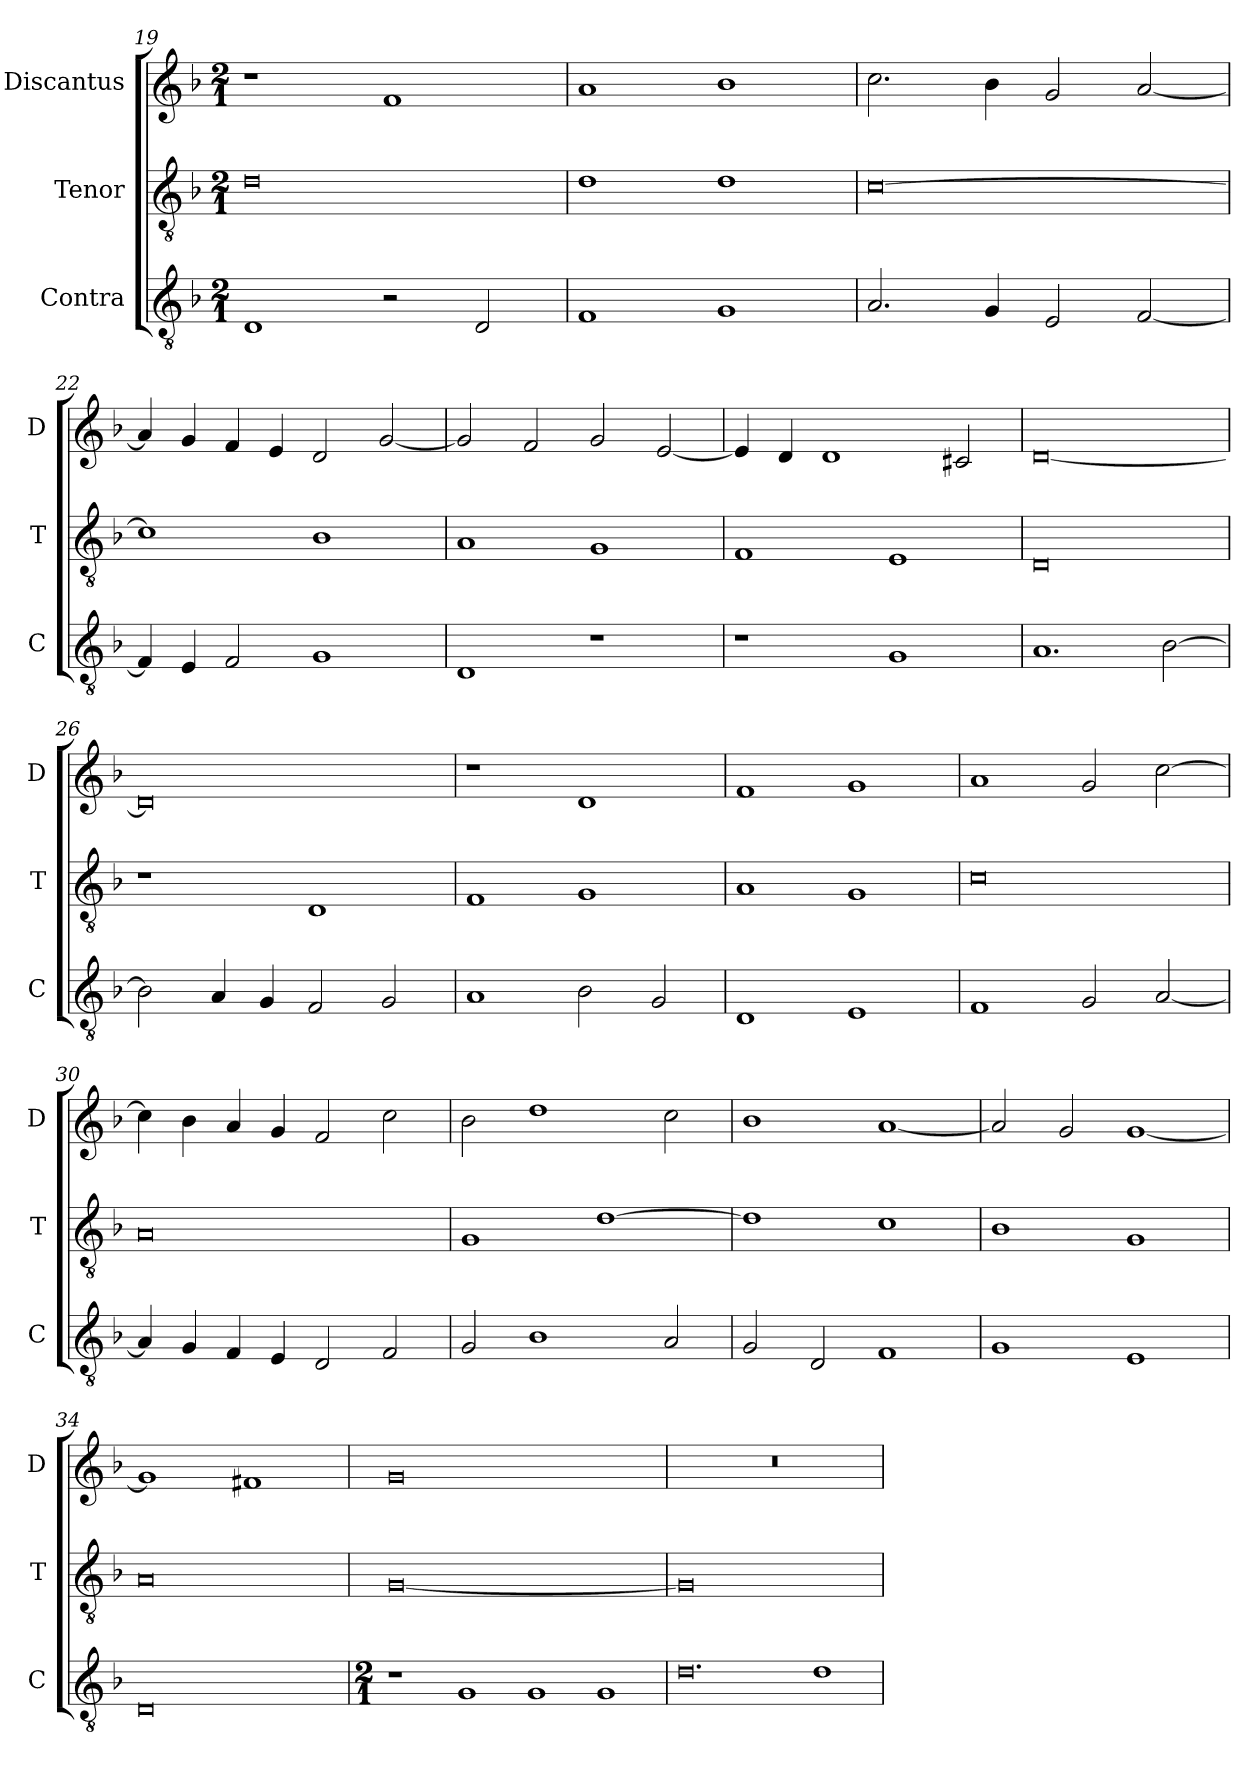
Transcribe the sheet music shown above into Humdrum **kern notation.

**kern	**kern	**kern
*part3	*part2	*part1
*staff3	*staff2	*staff1
*I"Contra	*I"Tenor	*I"Discantus
*I'C	*I'T	*I'D
*clefGv2	*clefGv2	*clefG2
*k[b-]	*k[b-]	*k[b-]
*M2/1	*M2/1	*M2/1
=19	=19	=19
1D	0d	1r
2r	.	1f
2D/	.	.
=20	=20	=20
1F	1d	1a
1G	1d	1b-
=21	=21	=21
2.A/	[0c	2.cc\
4G/	.	4b-\
2E/	.	2g/
[2F/	.	[2a/
=22	=22	=22
4F/]	1c]	4a/]
4E/	.	4g/
2F/	.	4f/
.	.	4e/
1G	1B-	2d/
.	.	[2g/
=23	=23	=23
1D	1A	2g/]
.	.	2f/
1r	1G	2g/
.	.	[2e/
=24	=24	=24
1r	1F	4e/]
.	.	4d/
.	.	1d
1G	1E	.
.	.	2c#X/
=25	=25	=25
1.A	0D	[0d
[2B-\	.	.
=26	=26	=26
2B-\]	1r	0d]
4A/	.	.
4G/	.	.
2F/	1D	.
2G/	.	.
=27	=27	=27
1A	1F	1r
2B-\	1G	1d
2G/	.	.
=28	=28	=28
1D	1A	1f
1E	1G	1g
=29	=29	=29
1F	0c	1a
2G/	.	2g/
[2A/	.	[2cc\
=30	=30	=30
4A/]	0A	4cc\]
4G/	.	4b-\
4F/	.	4a/
4E/	.	4g/
2D/	.	2f/
2F/	.	2cc\
=31	=31	=31
2G/	1G	2b-\
1B-	.	1dd
.	[1d	.
2A/	.	2cc\
=32	=32	=32
2G/	1d]	1b-
2D/	.	.
1F	1c	[1a
=33	=33	=33
1G	1B-	2a/]
.	.	2g/
1E	1G	[1g
=34	=34	=34
0D	0A	1g]
.	.	1f#X
=35	=35	=35
*M2/1	*	*
!LO:N:vis=1	!	!
2r	[0G	0g
!LO:N:vis=1	!	!
2G/	.	.
!LO:N:vis=1	!	!
2G/	.	.
!LO:N:vis=1	!	!
2G/	.	.
=36	=36	=36
!LO:N:vis=0.	!	!
1.d	0G]	0r
!LO:N:vis=1	!	!
2d\	.	.
=	=	=
*-	*-	*-
